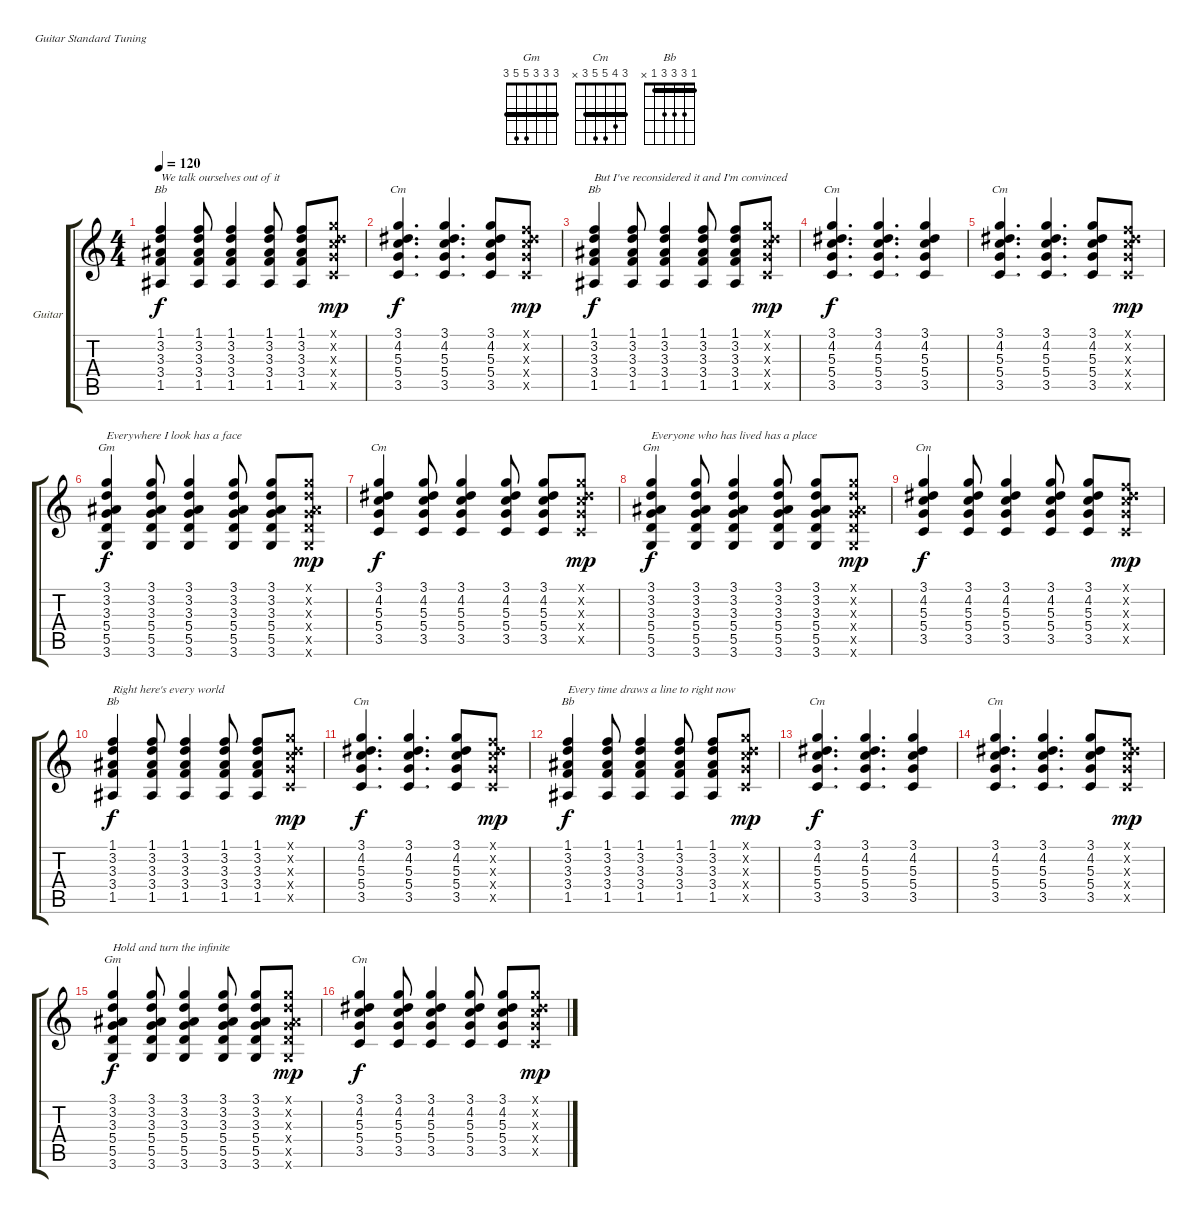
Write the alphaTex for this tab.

\bracketExtendMode groupsimilarinstruments
\firstSystemTrackNameOrientation horizontal
\otherSystemsTrackNameOrientation horizontal
\track ("John Frusciante" "Guitar") {instrument electricguitarclean}
\staff {score tabs}
\tuning (E4 B3 G3 D3 A2 E2)
\chord ("Gm" 3 3 3 5 5 3) {showfingering false barre (3 3 3)}
\chord ("Cm" 3 4 5 5 3 x) {showfingering false barre 3}
\chord ("Bb" 1 3 3 3 1 x) {showfingering false barre 1}
\ts (4 4)
\tempo 120
\clef g2
\ks c
(1.1 3.2 3.3 3.4 1.5).4{ch "Bb" txt "We talk ourselves out of it " dy f} (1.1 3.2 3.3 3.4 1.5).8 (1.1 3.2 3.3 3.4 1.5).4 (1.1 3.2 3.3 3.4 1.5).8 (1.1 3.2 3.3 3.4 1.5).8 (3.1{x} 3.2{x} 5.3{x} 5.4{x} 3.5{x}).8{dy mp} |
(3.1 4.2 5.3 5.4 3.5).4{d ch "Cm" dy f} (3.1 4.2 5.3 5.4 3.5).4{d} (3.1 4.2 5.3 5.4 3.5).8 (1.1{x} 4.2{x} 5.3{x} 5.4{x} 3.5{x}).8{dy mp} |
(1.1 3.2 3.3 3.4 1.5).4{ch "Bb" txt "But I've reconsidered it and I'm convinced " dy f} (1.1 3.2 3.3 3.4 1.5).8 (1.1 3.2 3.3 3.4 1.5).4 (1.1 3.2 3.3 3.4 1.5).8 (1.1 3.2 3.3 3.4 1.5).8 (3.1{x} 3.2{x} 5.3{x} 5.4{x} 3.5{x}).8{dy mp} |
(3.1 4.2 5.3 5.4 3.5).4{d ch "Cm" dy f} (3.1 4.2 5.3 5.4 3.5).4{d} (3.1 4.2 5.3 5.4 3.5).4 |
(3.1 4.2 5.3 5.4 3.5).4{d ch "Cm"} (3.1 4.2 5.3 5.4 3.5).4{d} (3.1 4.2 5.3 5.4 3.5).8 (1.1{x} 4.2{x} 5.3{x} 5.4{x} 3.5{x}).8{dy mp} |
(3.1 3.2 3.3 5.4 5.5 3.6).4{ch "Gm" txt "Everywhere I look has a face " dy f} (3.1 3.2 3.3 5.4 5.5 3.6).8 (3.1 3.2 3.3 5.4 5.5 3.6).4 (3.1 3.2 3.3 5.4 5.5 3.6).8 (3.1 3.2 3.3 5.4 5.5 3.6).8 (3.1{x} 3.2{x} 3.3{x} 5.4{x} 5.5{x} 3.6{x}).8{dy mp} |
(3.1 4.2 5.3 5.4 3.5).4{ch "Cm" dy f} (3.1 4.2 5.3 5.4 3.5).8 (3.1 4.2 5.3 5.4 3.5).4 (3.1 4.2 5.3 5.4 3.5).8 (3.1 4.2 5.3 5.4 3.5).8 (3.1{x} 4.2{x} 5.3{x} 5.4{x} 3.5{x}).8{dy mp} |
(3.1 3.2 3.3 5.4 5.5 3.6).4{ch "Gm" txt "Everyone who has lived has a place " dy f} (3.1 3.2 3.3 5.4 5.5 3.6).8 (3.1 3.2 3.3 5.4 5.5 3.6).4 (3.1 3.2 3.3 5.4 5.5 3.6).8 (3.1 3.2 3.3 5.4 5.5 3.6).8 (3.1{x} 3.2{x} 3.3{x} 5.4{x} 5.5{x} 3.6{x}).8{dy mp} |
(3.1 4.2 5.3 5.4 3.5).4{ch "Cm" dy f} (3.1 4.2 5.3 5.4 3.5).8 (3.1 4.2 5.3 5.4 3.5).4 (3.1 4.2 5.3 5.4 3.5).8 (3.1 4.2 5.3 5.4 3.5).8 (1.1{x} 4.2{x} 5.3{x} 5.4{x} 3.5{x}).8{dy mp} |
(1.1 3.2 3.3 3.4 1.5).4{ch "Bb" txt "Right here's every world " dy f} (1.1 3.2 3.3 3.4 1.5).8 (1.1 3.2 3.3 3.4 1.5).4 (1.1 3.2 3.3 3.4 1.5).8 (1.1 3.2 3.3 3.4 1.5).8 (3.1{x} 3.2{x} 5.3{x} 5.4{x} 3.5{x}).8{dy mp} |
(3.1 4.2 5.3 5.4 3.5).4{d ch "Cm" dy f} (3.1 4.2 5.3 5.4 3.5).4{d} (3.1 4.2 5.3 5.4 3.5).8 (1.1{x} 4.2{x} 5.3{x} 5.4{x} 3.5{x}).8{dy mp} |
(1.1 3.2 3.3 3.4 1.5).4{ch "Bb" txt "Every time draws a line to right now " dy f} (1.1 3.2 3.3 3.4 1.5).8 (1.1 3.2 3.3 3.4 1.5).4 (1.1 3.2 3.3 3.4 1.5).8 (1.1 3.2 3.3 3.4 1.5).8 (3.1{x} 3.2{x} 5.3{x} 5.4{x} 3.5{x}).8{dy mp} |
(3.1 4.2 5.3 5.4 3.5).4{d ch "Cm" dy f} (3.1 4.2 5.3 5.4 3.5).4{d} (3.1 4.2 5.3 5.4 3.5).4 |
(3.1 4.2 5.3 5.4 3.5).4{d ch "Cm"} (3.1 4.2 5.3 5.4 3.5).4{d} (3.1 4.2 5.3 5.4 3.5).8 (1.1{x} 4.2{x} 5.3{x} 5.4{x} 3.5{x}).8{dy mp} |
(3.1 3.2 3.3 5.4 5.5 3.6).4{ch "Gm" txt "Hold and turn the infinite " dy f} (3.1 3.2 3.3 5.4 5.5 3.6).8 (3.1 3.2 3.3 5.4 5.5 3.6).4 (3.1 3.2 3.3 5.4 5.5 3.6).8 (3.1 3.2 3.3 5.4 5.5 3.6).8 (3.1{x} 3.2{x} 3.3{x} 5.4{x} 5.5{x} 3.6{x}).8{dy mp} |
(3.1 4.2 5.3 5.4 3.5).4{ch "Cm" dy f} (3.1 4.2 5.3 5.4 3.5).8 (3.1 4.2 5.3 5.4 3.5).4 (3.1 4.2 5.3 5.4 3.5).8 (3.1 4.2 5.3 5.4 3.5).8 (3.1{x} 4.2{x} 5.3{x} 5.4{x} 3.5{x}).8{dy mp}
